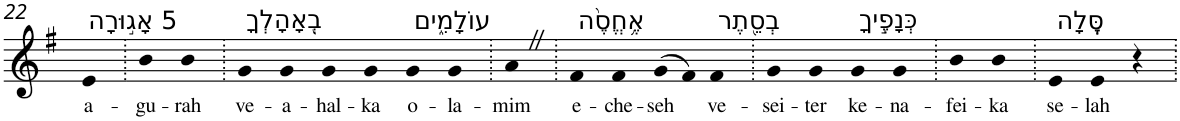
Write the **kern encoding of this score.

**kern	**text
*part1	*part1
*staff1	*staff1
*I"Piano	*
*I'Pno	*
!!LO:PB:g=z
*clefG2	*
*k[f#]	*
*G:	*
=22	=22
!LO:TX:a:t=5 אָג֣וּרָה	!
!	!LO:LY:b
4e	a-
=23.	=23.
!	!LO:LY:b
4b	-gu-
!	!LO:LY:b
4b	-rah
=24.	=24.
!LO:TX:a:t=בְ֭אָהָלְךָ	!
!	!LO:LY:b
4g	ve-
!	!LO:LY:b
4g	-a-
!	!LO:LY:b
4g	-hal-
!	!LO:LY:b
4g	-ka
!LO:TX:a:t=עוֹלָמִ֑ים	!
!	!LO:LY:b
4g	o-
!	!LO:LY:b
4g	-la-
=25.	=25.
!	!LO:LY:b
4aZ	-mim
=26.	=26.
!LO:TX:a:t=אֶ֥חֱסֶ֨ה	!
!	!LO:LY:b
4f#	e-
!	!LO:LY:b
4f#	-che-
!	!LO:LY:b
(>8g	-seh
8f#)	.
!LO:TX:a:t=בְסֵ֖תֶר	!
!	!LO:LY:b
4f#	ve-
=27.	=27.
!	!LO:LY:b
4g	-sei-
!	!LO:LY:b
4g	-ter
!LO:TX:a:t=כְּנָפֶ֣יךָ	!
!	!LO:LY:b
4g	ke-
!	!LO:LY:b
4g	-na-
=28.	=28.
!	!LO:LY:b
4b	-fei-
!	!LO:LY:b
4b	-ka
=29.	=29.
!LO:TX:a:t=סֶּֽלָה	!
!	!LO:LY:b
4e	se-
!	!LO:LY:b
4e	-lah
4r	.
=.	=.
*-	*-
